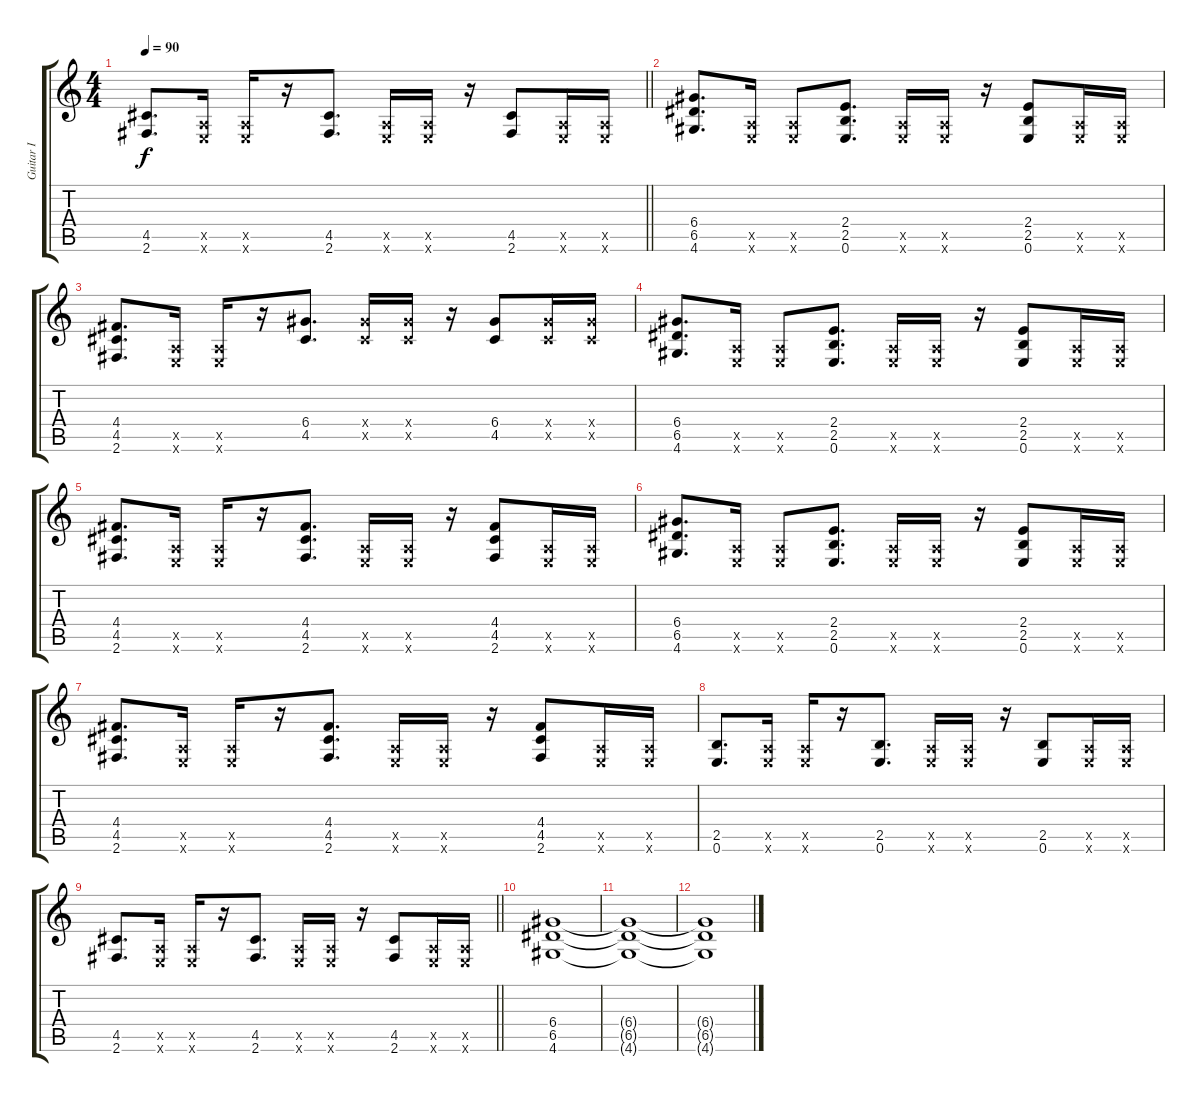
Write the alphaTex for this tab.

\track ("Guitar I" "Guitar I") {instrument distortionguitar}
\staff {score tabs}
\tuning (E4 B3 G3 D3 A2 E2) {hide}
\ts (4 4)
\tempo 90
\clef g2
\barLineRight lightlight
\ks c
(4.5 2.6).8{d dy f} (0.5{x} 0.6{x}).16 (0.5{x} 0.6{x}).16 r.16 (4.5 2.6).8{d} (0.5{x} 0.6{x}).16 (0.5{x} 0.6{x}).16 r.16 (4.5 2.6).8 (0.5{x} 0.6{x}).16 (0.5{x} 0.6{x}).16 |
(6.4 6.5 4.6).8{d} (0.5{x} 0.6{x}).16 (0.5{x} 0.6{x}).8 (2.4 2.5 0.6).8{d} (0.5{x} 0.6{x}).16 (0.5{x} 0.6{x}).16 r.16 (2.4 2.5 0.6).8 (0.5{x} 0.6{x}).16 (0.5{x} 0.6{x}).16 |
(4.4 4.5 2.6).8{d} (0.5{x} 0.6{x}).16 (0.5{x} 0.6{x}).16 r.16 (6.4 4.5).8{d} (6.4{x} 4.5{x}).16 (6.4{x} 4.5{x}).16 r.16 (6.4 4.5).8 (6.4{x} 4.5{x}).16 (6.4{x} 4.5{x}).16 |
(6.4 6.5 4.6).8{d} (0.5{x} 0.6{x}).16 (0.5{x} 0.6{x}).8 (2.4 2.5 0.6).8{d} (0.5{x} 0.6{x}).16 (0.5{x} 0.6{x}).16 r.16 (2.4 2.5 0.6).8 (0.5{x} 0.6{x}).16 (0.5{x} 0.6{x}).16 |
(4.4 4.5 2.6).8{d} (0.5{x} 0.6{x}).16 (0.5{x} 0.6{x}).16 r.16 (4.4 4.5 2.6).8{d} (0.5{x} 0.6{x}).16 (0.5{x} 0.6{x}).16 r.16 (4.4 4.5 2.6).8 (0.5{x} 0.6{x}).16 (0.5{x} 0.6{x}).16 |
(6.4 6.5 4.6).8{d} (0.5{x} 0.6{x}).16 (0.5{x} 0.6{x}).8 (2.4 2.5 0.6).8{d} (0.5{x} 0.6{x}).16 (0.5{x} 0.6{x}).16 r.16 (2.4 2.5 0.6).8 (0.5{x} 0.6{x}).16 (0.5{x} 0.6{x}).16 |
(4.4 4.5 2.6).8{d} (0.5{x} 0.6{x}).16 (0.5{x} 0.6{x}).16 r.16 (4.4 4.5 2.6).8{d} (0.5{x} 0.6{x}).16 (0.5{x} 0.6{x}).16 r.16 (4.4 4.5 2.6).8 (0.5{x} 0.6{x}).16 (0.5{x} 0.6{x}).16 |
(2.5 0.6).8{d} (0.5{x} 0.6{x}).16 (0.5{x} 0.6{x}).16 r.16 (2.5 0.6).8{d} (0.5{x} 0.6{x}).16 (0.5{x} 0.6{x}).16 r.16 (2.5 0.6).8 (0.5{x} 0.6{x}).16 (0.5{x} 0.6{x}).16 |
\barLineRight lightlight
(4.5 2.6).8{d} (0.5{x} 0.6{x}).16 (0.5{x} 0.6{x}).16 r.16 (4.5 2.6).8{d} (0.5{x} 0.6{x}).16 (0.5{x} 0.6{x}).16 r.16 (4.5 2.6).8 (0.5{x} 0.6{x}).16 (0.5{x} 0.6{x}).16 |
(6.4 6.5 4.6).1 |
(6.4{t} 6.5{t} 4.6{t}).1 |
(6.4{t} 6.5{t} 4.6{t}).1
